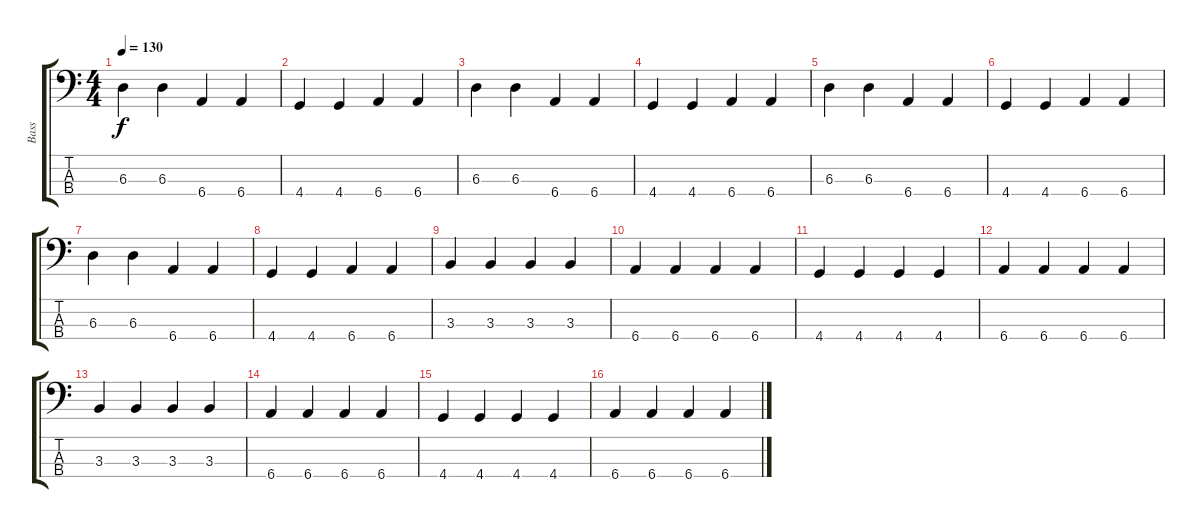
\track ("Bass" "Bass") {instrument electricbasspick}
\staff {score tabs}
\tuning (Gb2 Db2 Ab1 Eb1) {hide}
\ts (4 4)
\tempo 130
\clef f4
\ks c
6.3.4{dy f} 6.3.4 6.4.4 6.4.4 |
4.4.4 4.4.4 6.4.4 6.4.4 |
6.3.4 6.3.4 6.4.4 6.4.4 |
4.4.4 4.4.4 6.4.4 6.4.4 |
6.3.4 6.3.4 6.4.4 6.4.4 |
4.4.4 4.4.4 6.4.4 6.4.4 |
6.3.4 6.3.4 6.4.4 6.4.4 |
4.4.4 4.4.4 6.4.4 6.4.4 |
3.3.4 3.3.4 3.3.4 3.3.4 |
6.4.4 6.4.4 6.4.4 6.4.4 |
4.4.4 4.4.4 4.4.4 4.4.4 |
6.4.4 6.4.4 6.4.4 6.4.4 |
3.3.4 3.3.4 3.3.4 3.3.4 |
6.4.4 6.4.4 6.4.4 6.4.4 |
4.4.4 4.4.4 4.4.4 4.4.4 |
6.4.4 6.4.4 6.4.4 6.4.4
